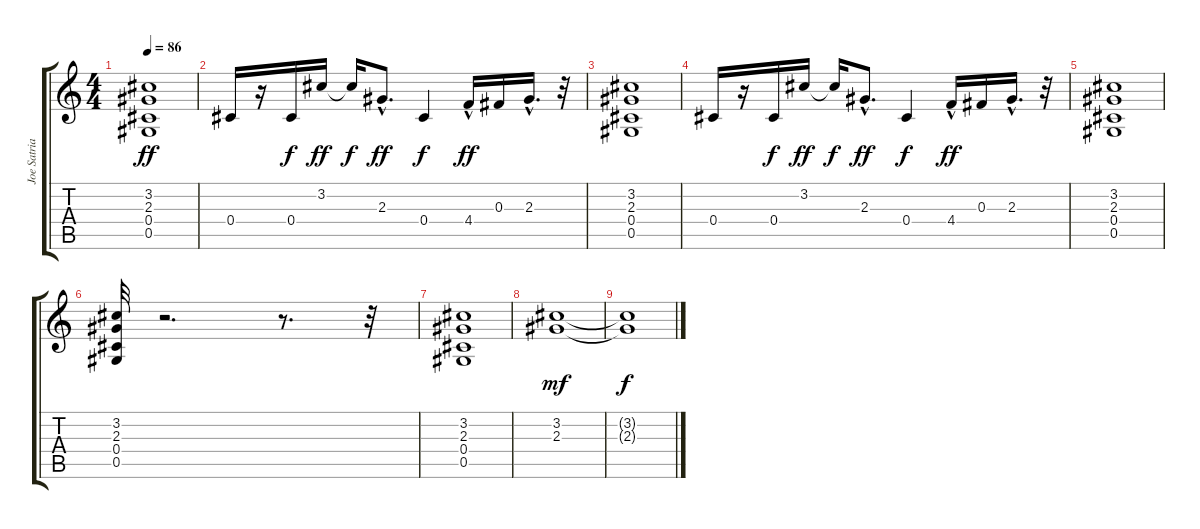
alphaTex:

\track ("Joe Satriani" "Joe Satria") {instrument acousticguitarsteel}
\staff {score tabs}
\tuning (Eb4 Bb3 Gb3 Db3 Ab2 Eb2) {hide}
\ts (4 4)
\tempo 86
\clef g2
\ks c
(3.2 2.3 0.4 0.5).1{dy ff} |
0.4.16 r.16 0.4.16{dy f} 3.2.16{dy ff} 3.2{t}.16{dy f} 2.3{hac}.8{d dy ff} 0.4.4{dy f} 4.4{hac}.16{dy ff} 0.3.16 2.3{hac}.16{d} r.32 |
(3.2 2.3 0.4 0.5).1 |
0.4.16 r.16 0.4.16{dy f} 3.2.16{dy ff} 3.2{t}.16{dy f} 2.3{hac}.8{d dy ff} 0.4.4{dy f} 4.4{hac}.16{dy ff} 0.3.16 2.3{hac}.16{d} r.32 |
(3.2 2.3 0.4 0.5).1 |
(3.2 2.3 0.4 0.5).32 r.2{d} r.8{d} r.32 |
(3.2 2.3 0.4 0.5).1 |
(3.2 2.3).1{dy mf} |
(3.2{t} 2.3{t}).1{dy f}
